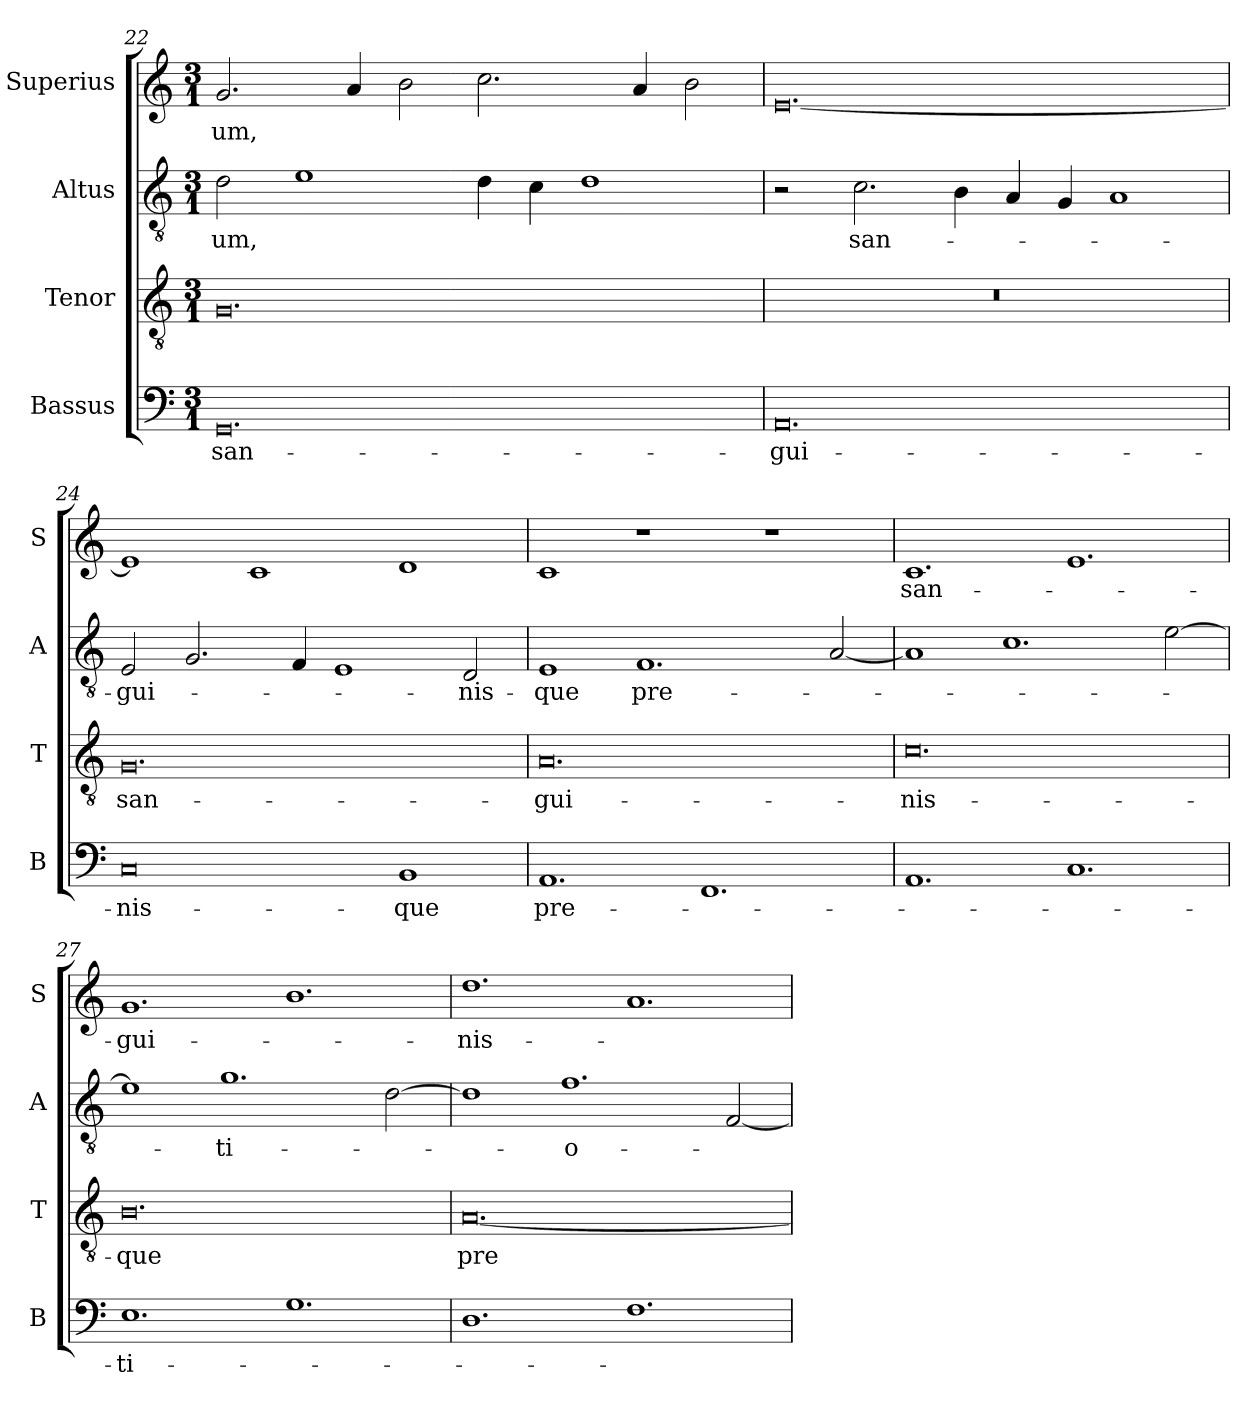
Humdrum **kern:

**kern	**text	**kern	**text	**kern	**text	**kern	**text
*part4	*part4	*part3	*part3	*part2	*part2	*part1	*part1
*staff4	*staff4	*staff3	*staff3	*staff2	*staff2	*staff1	*staff1
*I"Bassus	*	*I"Tenor	*	*I"Altus	*	*I"Superius	*
*I'B	*	*I'T	*	*I'A	*	*I'S	*
*clefF4	*	*clefGv2	*	*clefGv2	*	*clefG2	*
*k[]	*	*k[]	*	*k[]	*	*k[]	*
*M3/1	*	*M3/1	*	*M3/1	*	*M3/1	*
=22	=22	=22	=22	=22	=22	=22	=22
0.GG	san-	0.G	.	2d	-um,	2.g	-um,
.	.	.	.	1e	.	.	.
.	.	.	.	.	.	4a	.
.	.	.	.	.	.	2b	.
.	.	.	.	4d	.	2.cc	.
.	.	.	.	4c	.	.	.
.	.	.	.	1d	.	.	.
.	.	.	.	.	.	4a	.
.	.	.	.	.	.	2b	.
=23	=23	=23	=23	=23	=23	=23	=23
0.AA	-gui-	1%3r	.	2r	.	[0.e	.
.	.	.	.	2.c	san-	.	.
.	.	.	.	4B	.	.	.
.	.	.	.	4A	.	.	.
.	.	.	.	4G	.	.	.
.	.	.	.	1A	.	.	.
=24	=24	=24	=24	=24	=24	=24	=24
0C	-nis-	0.G	san-	2E	-gui-	1e]	.
.	.	.	.	2.G	.	.	.
.	.	.	.	.	.	1c	.
.	.	.	.	4F	.	.	.
.	.	.	.	1E	.	.	.
1BB	-que	.	.	.	.	1d	.
.	.	.	.	2D	-nis-	.	.
=25	=25	=25	=25	=25	=25	=25	=25
1.AA	pre-	0.A	-gui-	1E	-que	1c	.
.	.	.	.	1.F	pre-	1r	.
1.FF	.	.	.	.	.	.	.
.	.	.	.	.	.	1r	.
.	.	.	.	[2A	.	.	.
=26	=26	=26	=26	=26	=26	=26	=26
1.AA	.	0.c	-nis-	1A]	.	1.c	san-
.	.	.	.	1.c	.	.	.
1.C	.	.	.	.	.	1.e	.
.	.	.	.	[2e	.	.	.
=27	=27	=27	=27	=27	=27	=27	=27
1.E	-ti-	0.B	-que	1e]	.	1.g	-gui-
.	.	.	.	1.g	-ti-	.	.
1.G	.	.	.	.	.	1.b	.
.	.	.	.	[2d	.	.	.
=28	=28	=28	=28	=28	=28	=28	=28
1.D	.	[0.A	pre-	1d]	.	1.dd	-nis-
.	.	.	.	1.f	-o-	.	.
1.F	.	.	.	.	.	1.a	.
.	.	.	.	[2F	.	.	.
=	=	=	=	=	=	=	=
*-	*-	*-	*-	*-	*-	*-	*-
